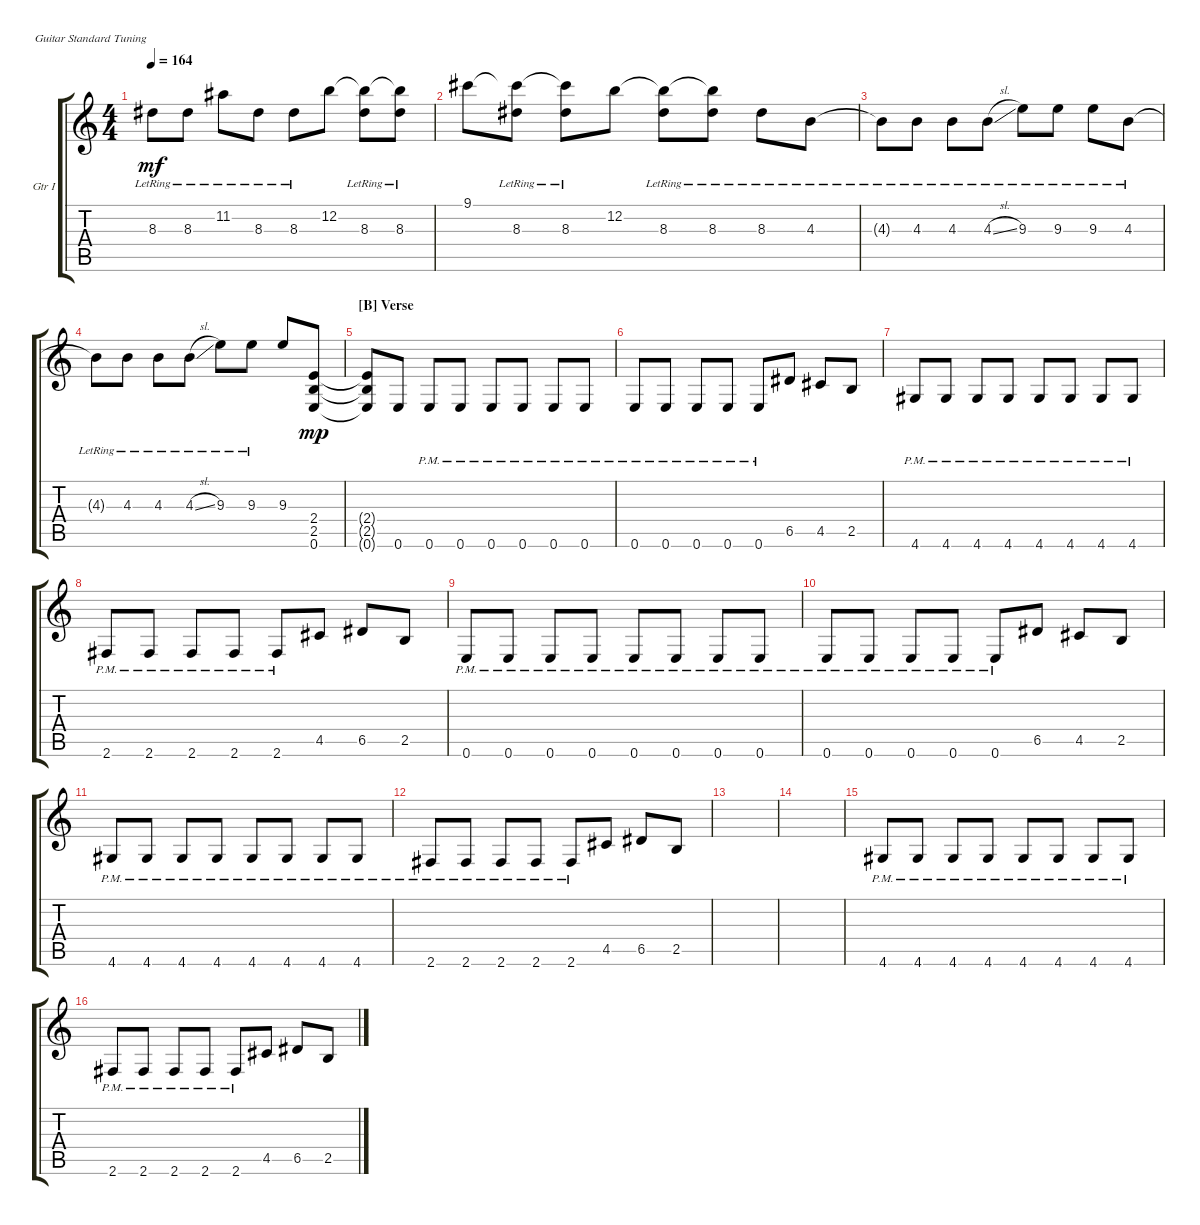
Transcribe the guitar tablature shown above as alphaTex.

\defaultSystemsLayout 4
\bracketExtendMode groupsimilarinstruments
\firstSystemTrackNameOrientation horizontal
\otherSystemsTrackNameOrientation horizontal
\track ("Guitar I" "Gtr I") {instrument distortionguitar}
\staff {score tabs}
\tuning (E4 B3 G3 D3 A2 E2)
\ts (4 4)
\tempo 164
\clef g2
\scale
0.333333
\ks c
8.3{lr t}.8{dy mf} 8.3{lr}.8 11.2{lr}.8 8.3{lr}.8 8.3{lr}.8 12.2.8 (8.3{lr} 12.2{t}).8 (8.3{lr} 12.2{t}).8 |
\scale
0.333333 9.1.8 (8.3{lr} 9.1{t}).8 (8.3{lr} 9.1{t}).8 12.2.8 (8.3{lr} 12.2{t}).8 (8.3{lr} 12.2{t}).8 8.3{lr}.8 4.3{lr}.8 |
\scale
0.333333 4.3{lr t}.8 4.3{lr}.8 4.3{lr}.8 4.3{sl lr}.8 9.3{lr}.8 9.3{lr}.8 9.3{lr}.8 4.3{lr}.8 |
\scale
0.333333 4.3{lr t}.8 4.3{lr}.8 4.3{lr}.8 4.3{sl lr}.8 9.3{lr}.8 9.3{lr}.8 9.3.8 (0.6 2.5 2.4).8{dy mp} |
\section ("B" "Verse")
\scale
0.333333 (0.6{t} 2.5{t} 2.4{t}).8 0.6.8 0.6{pm}.8 0.6{pm}.8 0.6{pm}.8 0.6{pm}.8 0.6{pm}.8 0.6{pm}.8 |
\scale
0.333333 0.6{pm}.8 0.6{pm}.8 0.6{pm}.8 0.6{pm}.8 0.6{pm}.8 6.5.8 4.5.8 2.5.8 |
\scale
0.333333 4.6{pm}.8 4.6{pm}.8 4.6{pm}.8 4.6{pm}.8 4.6{pm}.8 4.6{pm}.8 4.6{pm}.8 4.6{pm}.8 |
\scale
0.333333 2.6{pm}.8 2.6{pm}.8 2.6{pm}.8 2.6{pm}.8 2.6{pm}.8 4.5.8 6.5.8 2.5.8 |
\scale
0.333333 0.6{pm}.8 0.6{pm}.8 0.6{pm}.8 0.6{pm}.8 0.6{pm}.8 0.6{pm}.8 0.6{pm}.8 0.6{pm}.8 |
\scale
0.333333 0.6{pm}.8 0.6{pm}.8 0.6{pm}.8 0.6{pm}.8 0.6{pm}.8 6.5.8 4.5.8 2.5.8 |
\scale
0.333333 4.6{pm}.8 4.6{pm}.8 4.6{pm}.8 4.6{pm}.8 4.6{pm}.8 4.6{pm}.8 4.6{pm}.8 4.6{pm}.8 |
\scale
0.333333 2.6{pm}.8 2.6{pm}.8 2.6{pm}.8 2.6{pm}.8 2.6{pm}.8 4.5.8 6.5.8 2.5.8 |
\scale
0.333333 |
\scale
0.333333 |
\scale
0.333333 4.6{pm}.8 4.6{pm}.8 4.6{pm}.8 4.6{pm}.8 4.6{pm}.8 4.6{pm}.8 4.6{pm}.8 4.6{pm}.8 |
\scale
0.333333 2.6{pm}.8 2.6{pm}.8 2.6{pm}.8 2.6{pm}.8 2.6{pm}.8 4.5.8 6.5.8 2.5.8
